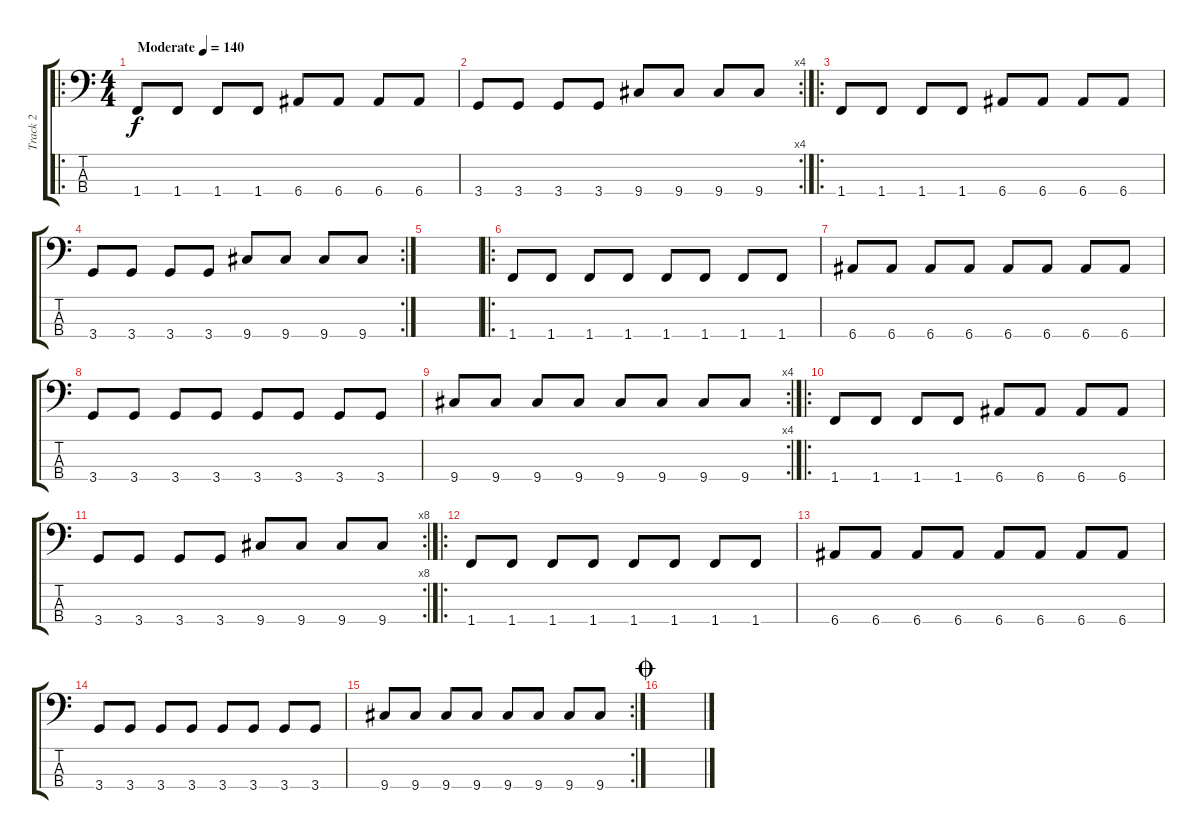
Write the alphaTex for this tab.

\track ("Track 2" "Track 2") {instrument electricbassfinger}
\staff {score tabs}
\tuning (G2 D2 A1 E1) {hide}
\ro
\ts (4 4)
\tempo (140 "Moderate")
\clef f4
\ks c
1.4.8{dy f instrument electricbassfinger} 1.4.8 1.4.8 1.4.8 6.4.8 6.4.8 6.4.8 6.4.8 |
\rc 4
3.4.8 3.4.8 3.4.8 3.4.8 9.4.8 9.4.8 9.4.8 9.4.8 |
\ro
1.4.8 1.4.8 1.4.8 1.4.8 6.4.8 6.4.8 6.4.8 6.4.8 |
\rc 2
3.4.8 3.4.8 3.4.8 3.4.8 9.4.8 9.4.8 9.4.8 9.4.8 |
|
\ro
1.4.8 1.4.8 1.4.8 1.4.8 1.4.8 1.4.8 1.4.8 1.4.8 |
6.4.8 6.4.8 6.4.8 6.4.8 6.4.8 6.4.8 6.4.8 6.4.8 |
3.4.8 3.4.8 3.4.8 3.4.8 3.4.8 3.4.8 3.4.8 3.4.8 |
\rc 4
9.4.8 9.4.8 9.4.8 9.4.8 9.4.8 9.4.8 9.4.8 9.4.8 |
\ro
1.4.8 1.4.8 1.4.8 1.4.8 6.4.8 6.4.8 6.4.8 6.4.8 |
\rc 8
3.4.8 3.4.8 3.4.8 3.4.8 9.4.8 9.4.8 9.4.8 9.4.8 |
\ro
1.4.8 1.4.8 1.4.8 1.4.8 1.4.8 1.4.8 1.4.8 1.4.8 |
6.4.8 6.4.8 6.4.8 6.4.8 6.4.8 6.4.8 6.4.8 6.4.8 |
3.4.8 3.4.8 3.4.8 3.4.8 3.4.8 3.4.8 3.4.8 3.4.8 |
\rc 2
9.4.8 9.4.8 9.4.8 9.4.8 9.4.8 9.4.8 9.4.8 9.4.8 |
\jump coda
